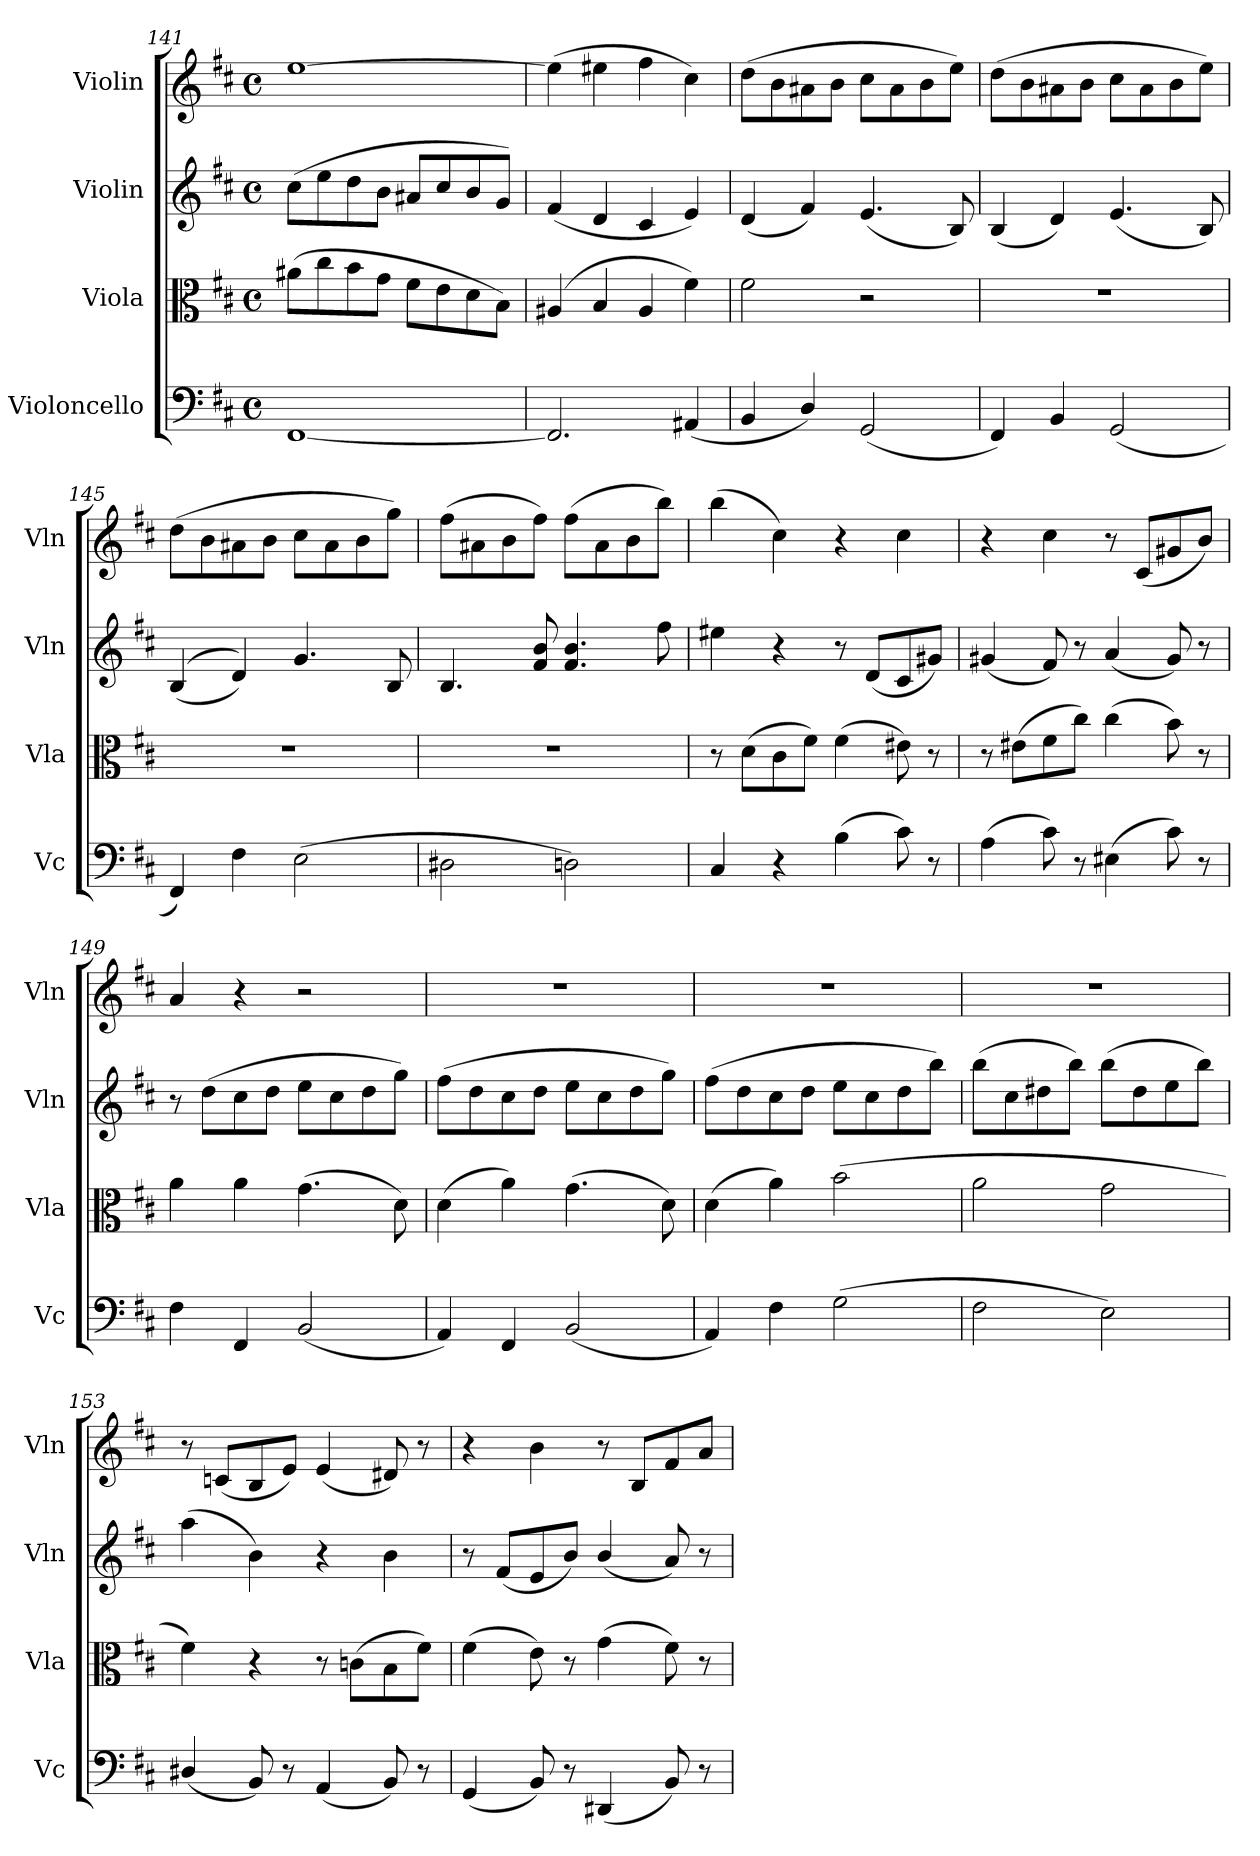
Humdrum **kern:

**kern	**kern	**kern	**kern
*part4	*part3	*part2	*part1
*staff4	*staff3	*staff2	*staff1
*I"Violoncello	*I"Viola	*I"Violin	*I"Violin
*I'Vc	*I'Vla	*I'Vln	*I'Vln
*clefF4	*clefC3	*clefG2	*clefG2
*k[f#c#]	*k[f#c#]	*k[f#c#]	*k[f#c#]
*M4/4	*M4/4	*M4/4	*M4/4
*met(c)	*met(c)	*met(c)	*met(c)
=141	=141	=141	=141
[1FF#	(>8a#X\L	(>8cc#\L	[1ee
.	8cc#\	8ee\	.
.	8b\	8dd\	.
.	8g\J	8b\J	.
.	8f#\L	8a#X/L	.
.	8e\	8cc#/	.
.	8d\	8b/	.
.	8B\J)	8g/J)	.
=142	=142	=142	=142
2.FF#/]	(>4A#X/	(4f#/	(>4ee\]
.	4B/	4d/	4ee#X\
.	4A#/	4c#/	4ff#\
(4AA#X/	4f#\)	4e/)	4cc#\)
!!LO:LB:g=z
=143	=143	=143	=143
4BB/	2f#\	(4d/	(>8dd\L
.	.	.	8b\
4D/)	.	4f#/)	8a#X\
.	.	.	8b\J
(2GG/	2r	(4.e/	8cc#\L
.	.	.	8a#\
.	.	.	8b\
.	.	8B/)	8ee\J)
=144	=144	=144	=144
4FF#/)	1r	(4B/	(>8dd\L
.	.	.	8b\
4BB/	.	4d/)	8a#X\
.	.	.	8b\J
(2GG/	.	(4.e/	8cc#\L
.	.	.	8a#\
.	.	.	8b\
.	.	8B/)	8ee\J)
=145	=145	=145	=145
4FF#/)	1r	((4B/	(>8dd\L
.	.	.	8b\
4F#\	.	4d/))	8a#X\
.	.	.	8b\J
(>2E\	.	4.g/	8cc#\L
.	.	.	8a#\
.	.	.	8b\
.	.	8B/	8gg\J)
=146	=146	=146	=146
2D#X\	1r	4.B/	(>8ff#\L
.	.	.	8a#X\
.	.	.	8b\
.	.	8f#/ 8b/	8ff#\J)
2Dn\)	.	4.f#/ 4.b/	(>8ff#\L
.	.	.	8a#\
.	.	.	8b\
.	.	8ff#\	8bb\J)
=147	=147	=147	=147
4C#/	8r	4ee#X\	(>4bb\
.	(>8d\L	.	.
4r	8c#\	4r	4cc#\)
.	8f#\J)	.	.
(>4B\	(>4f#\	8r	4r
.	.	(8d/L	.
8c#\)	8e#X\)	8c#/	4cc#\
8r	8r	8g#X/J)	.
=148	=148	=148	=148
(>4A\	8r	(4g#X/	4r
.	(>8e#X\L	.	.
8c#\)	8f#\	8f#/)	4cc#\
8r	8cc#\J)	8r	.
(>4E#X\	(>4cc#\	(4a/	8r
.	.	.	(8c#/L
8c#\)	8b\)	8g#/)	8g#X/
8r	8r	8r	8b/J)
=149	=149	=149	=149
4F#\	4a\	8r	4a/
.	.	(>8dd\L	.
4FF#/	4a\	8cc#\	4r
.	.	8dd\J	.
(2BB/	(>4.g\	8ee\L	2r
.	.	8cc#\	.
.	.	8dd\	.
.	8d\)	8gg\J)	.
!!LO:LB:g=z
=150	=150	=150	=150
4AA/)	(>4d\	(>8ff#\L	1r
.	.	8dd\	.
4FF#/	4a\)	8cc#\	.
.	.	8dd\J	.
(2BB/	(>4.g\	8ee\L	.
.	.	8cc#\	.
.	.	8dd\	.
.	8d\)	8gg\J)	.
=151	=151	=151	=151
4AA/)	(>4d\	(>8ff#\L	1r
.	.	8dd\	.
4F#\	4a\)	8cc#\	.
.	.	8dd\J	.
(>2G\	(>2b\	8ee\L	.
.	.	8cc#\	.
.	.	8dd\	.
.	.	8bb\J)	.
=152	=152	=152	=152
2F#\	2a\	(>8bb\L	1r
.	.	8cc#\	.
.	.	8dd#X\	.
.	.	8bb\J)	.
2E\)	2g\	(>8bb\L	.
.	.	8dd#\	.
.	.	8ee\	.
.	.	8bb\J)	.
=153	=153	=153	=153
(4D#X/	4f#\)	(>4aa\	8r
.	.	.	(8cn/L
8BB/)	4r	4b\)	8B/
8r	.	.	8e/J)
(4AA/	8r	4r	(4e/
.	(>8cn\L	.	.
8BB/)	8B\	4b\	8d#X/)
8r	8f#\J)	.	8r
=154	=154	=154	=154
(4GG/	(>4f#\	8r	4r
.	.	(8f#/L	.
8BB/)	8e\)	8e/	4b\
8r	8r	8b/J)	.
(4DD#X/	(>4g\	(4b/	8r
.	.	.	8B/L
8BB/)	8f#\)	8a/)	8f#/
8r	8r	8r	8a/J
=	=	=	=
*-	*-	*-	*-
